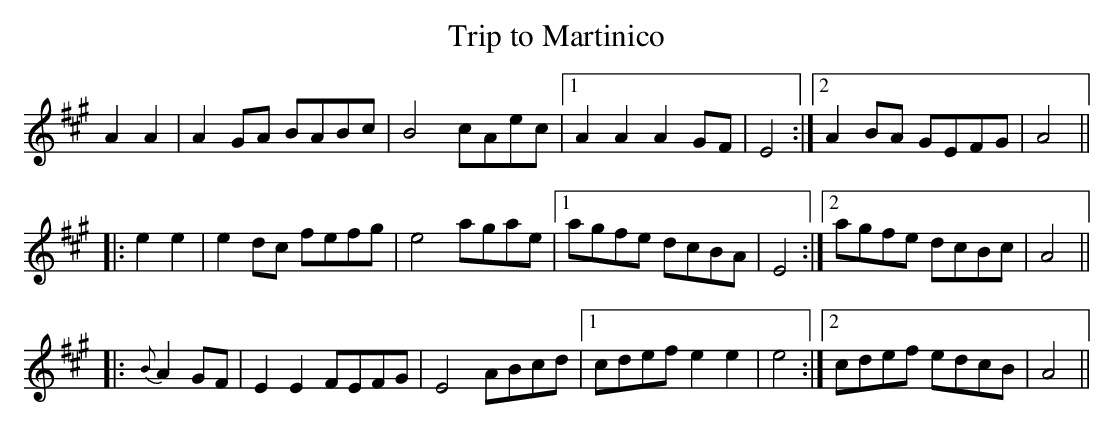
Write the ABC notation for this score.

X:1
T:Trip to Martinico
M:C |
L:1/8
K:A
A2A2 | A2 GA BABc | B4 cAec |1 A2A2A2 GF | E4 :|2 A2 BA GEFG | A4 ||
|: e2e2 | e2 dc fefg | e4 agae |1 agfe dcBA | E4 :|2 agfe dcBc | A4 ||
|: {B}A2 GF | E2E2 FEFG | E4 ABcd |1 cdef e2e2 | e4 :|2 cdef edcB | A4 ||
